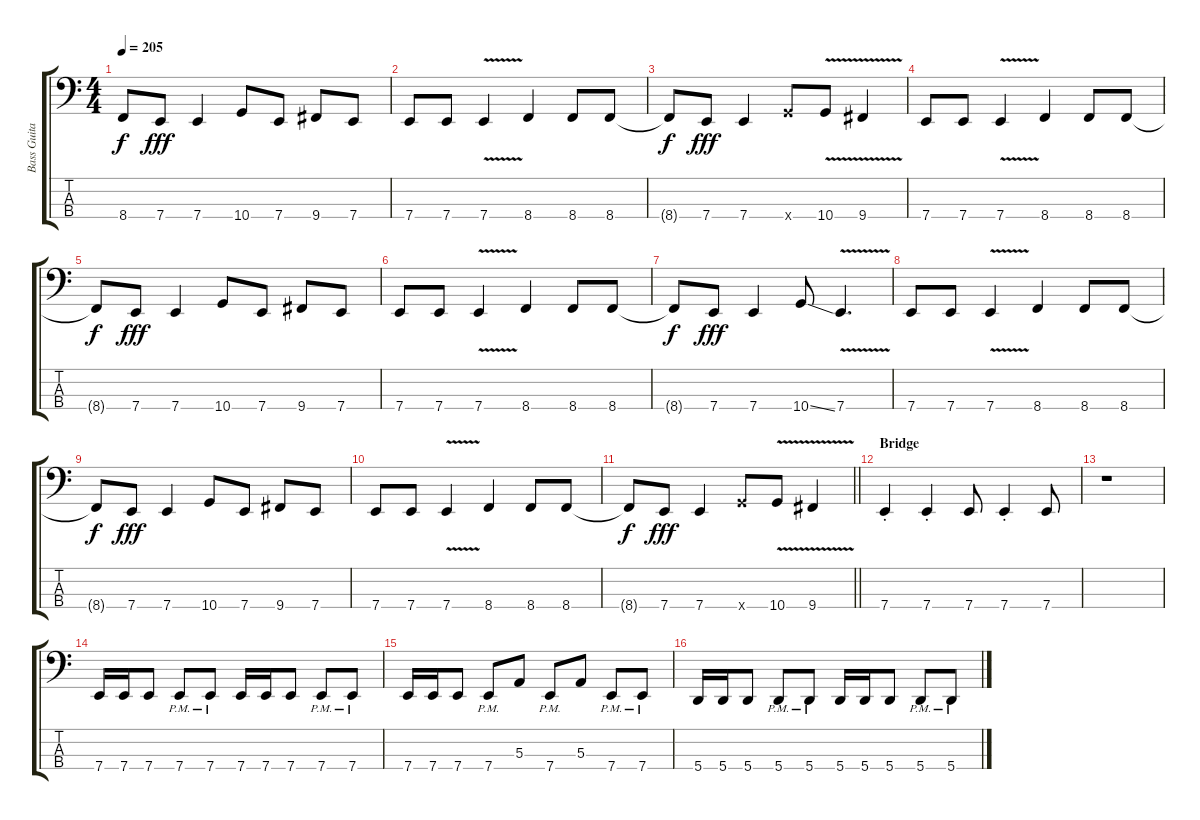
\track ("Bass Guitar " "Bass Guita") {instrument slapbass1}
\staff {score tabs}
\tuning (D2 A1 E1 A0) {hide}
\ts (4 4)
\tempo 205
\clef f4
\ks c
8.4{t}.8{dy f} 7.4.8{dy fff} 7.4.4 10.4.8 7.4.8 9.4.8 7.4.8 |
7.4.8 7.4.8 7.4{v}.4 8.4.4 8.4.8 8.4.8 |
8.4{t}.8{dy f} 7.4.8{dy fff} 7.4.4 10.4{x}.8 10.4{v}.8 9.4{v}.4 |
7.4.8 7.4.8 7.4{v}.4 8.4.4 8.4.8 8.4.8 |
8.4{t}.8{dy f} 7.4.8{dy fff} 7.4.4 10.4.8 7.4.8 9.4.8 7.4.8 |
7.4.8 7.4.8 7.4{v}.4 8.4.4 8.4.8 8.4.8 |
8.4{t}.8{dy f} 7.4.8{dy fff} 7.4.4 10.4{ss}.8 7.4{v}.4{d} |
7.4.8 7.4.8 7.4{v}.4 8.4.4 8.4.8 8.4.8 |
8.4{t}.8{dy f} 7.4.8{dy fff} 7.4.4 10.4.8 7.4.8 9.4.8 7.4.8 |
7.4.8 7.4.8 7.4{v}.4 8.4.4 8.4.8 8.4.8 |
\barLineRight lightlight
8.4{t}.8{dy f} 7.4.8{dy fff} 7.4.4 10.4{x}.8 10.4{v}.8 9.4{v}.4 |
\section ("" "Bridge")
7.4{st}.4 7.4{st}.4 7.4.8 7.4{st}.4 7.4.8 |
r.1 |
7.4.16 7.4.16 7.4.8 7.4{pm}.8 7.4{pm}.8 7.4.16 7.4.16 7.4.8 7.4{pm}.8 7.4{pm}.8 |
7.4.16 7.4.16 7.4.8 7.4{pm}.8 5.3.8 7.4{pm}.8 5.3.8 7.4{pm}.8 7.4{pm}.8 |
5.4.16 5.4.16 5.4.8 5.4{pm}.8 5.4{pm}.8 5.4.16 5.4.16 5.4.8 5.4{pm}.8 5.4{pm}.8
